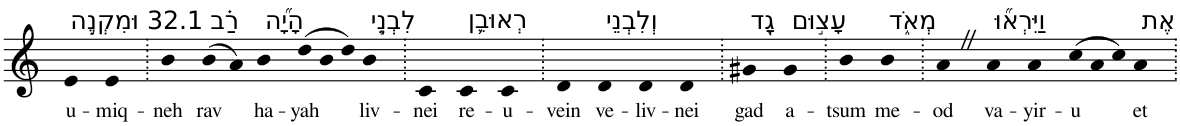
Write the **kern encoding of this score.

**kern	**text
*part1	*part1
*staff1	*staff1
*I"Piano	*
*I'Pno	*
*clefG2	*
*k[]	*
=1	=1
!LO:TX:a:t=32.1 וּמִקְנֶ֣ה	!
!	!LO:LY:b
4e	u-
!	!LO:LY:b
4e	-miq-
=2.	=2.
!	!LO:LY:b
4b	-neh
!LO:TX:a:t=רַ֗ב	!
!	!LO:LY:b
(>8b	rav
8a)	.
!LO:TX:a:t=הָיָ֞ה	!
!	!LO:LY:b
4b	ha-
*Xtuplet	*
!	!LO:LY:b
(>12dd	-yah
12b	.
12dd)	.
!LO:TX:a:t=לִבְנֵ֧י	!
!	!LO:LY:b
4b	liv-
=3.	=3.
!	!LO:LY:b
4c	-nei
!LO:TX:a:t=רְאוּבֵ֛ן	!
!	!LO:LY:b
4c	re-
!	!LO:LY:b
4c	-u-
=4.	=4.
!	!LO:LY:b
4d	-vein
!LO:TX:a:t=וְלִבְנֵי	!
!	!LO:LY:b
4d	ve-
!	!LO:LY:b
4d	-liv-
!	!LO:LY:b
4d	-nei
=5.	=5.
!LO:TX:a:t=גָ֖ד	!
!	!LO:LY:b
4g#X	gad
!LO:TX:a:t=עָצ֣וּם	!
!	!LO:LY:b
4g#	a-
=6.	=6.
!	!LO:LY:b
4b	-tsum
!LO:TX:a:t=מְאֹ֑ד	!
!	!LO:LY:b
4b	me-
=7.	=7.
!	!LO:LY:b
4aZ	-od
!LO:TX:a:t=וַיִּרְא֞וּ	!
!	!LO:LY:b
4a	va-
!	!LO:LY:b
4a	-yir-
!	!LO:LY:b
(>12cc	-u
12a	.
12cc)	.
!LO:TX:a:t=אֶת	!
!	!LO:LY:b
4a	et
=.	=.
*-	*-
